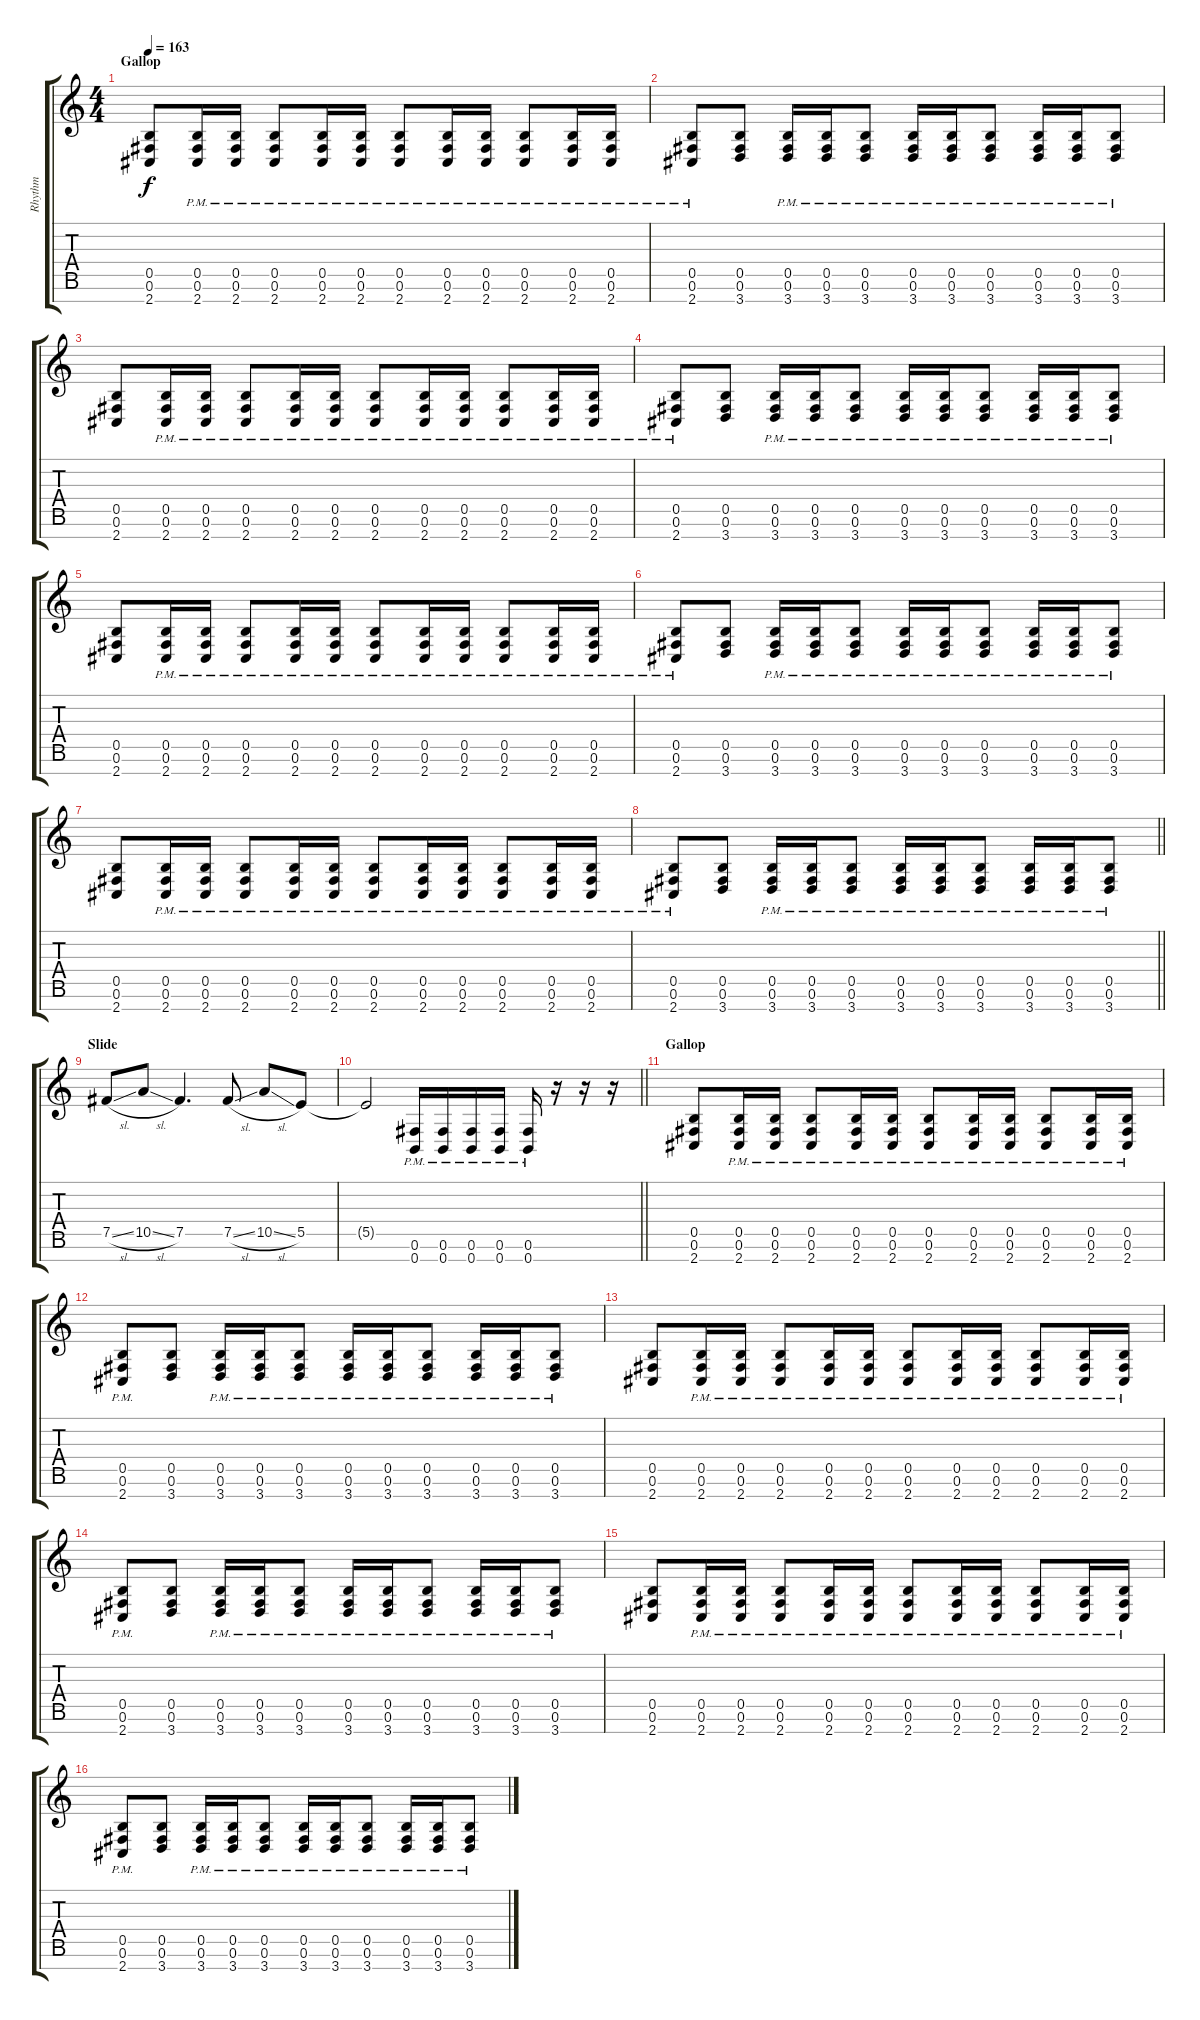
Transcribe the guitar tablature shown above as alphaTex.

\track ("Rhythm" "Rhythm") {instrument distortionguitar}
\staff {score tabs}
\tuning (Gb4 Db4 Ab3 E3 B2 Gb2 B1) {hide}
\ts (4 4)
\section ("" "Gallop")
\tempo 163
\clef g2
\ks c
(0.5 0.6 2.7).8{dy f} (0.5{pm} 0.6{pm} 2.7{pm}).16 (0.5{pm} 0.6{pm} 2.7{pm}).16 (0.5{pm} 0.6{pm} 2.7{pm}).8 (0.5{pm} 0.6{pm} 2.7{pm}).16 (0.5{pm} 0.6{pm} 2.7{pm}).16 (0.5{pm} 0.6{pm} 2.7{pm}).8 (0.5{pm} 0.6{pm} 2.7{pm}).16 (0.5{pm} 0.6{pm} 2.7{pm}).16 (0.5{pm} 0.6{pm} 2.7{pm}).8 (0.5{pm} 0.6{pm} 2.7{pm}).16 (0.5{pm} 0.6{pm} 2.7{pm}).16 |
(0.5{pm} 0.6{pm} 2.7{pm}).8 (0.5 0.6 3.7).8 (0.5{pm} 0.6{pm} 3.7{pm}).16 (0.5{pm} 0.6{pm} 3.7{pm}).16 (0.5{pm} 0.6{pm} 3.7{pm}).8 (0.5{pm} 0.6{pm} 3.7{pm}).16 (0.5{pm} 0.6{pm} 3.7{pm}).16 (0.5{pm} 0.6{pm} 3.7{pm}).8 (0.5{pm} 0.6{pm} 3.7{pm}).16 (0.5{pm} 0.6{pm} 3.7{pm}).16 (0.5{pm} 0.6{pm} 3.7{pm}).8 |
(0.5 0.6 2.7).8 (0.5{pm} 0.6{pm} 2.7{pm}).16 (0.5{pm} 0.6{pm} 2.7{pm}).16 (0.5{pm} 0.6{pm} 2.7{pm}).8 (0.5{pm} 0.6{pm} 2.7{pm}).16 (0.5{pm} 0.6{pm} 2.7{pm}).16 (0.5{pm} 0.6{pm} 2.7{pm}).8 (0.5{pm} 0.6{pm} 2.7{pm}).16 (0.5{pm} 0.6{pm} 2.7{pm}).16 (0.5{pm} 0.6{pm} 2.7{pm}).8 (0.5{pm} 0.6{pm} 2.7{pm}).16 (0.5{pm} 0.6{pm} 2.7{pm}).16 |
(0.5{pm} 0.6{pm} 2.7{pm}).8 (0.5 0.6 3.7).8 (0.5{pm} 0.6{pm} 3.7{pm}).16 (0.5{pm} 0.6{pm} 3.7{pm}).16 (0.5{pm} 0.6{pm} 3.7{pm}).8 (0.5{pm} 0.6{pm} 3.7{pm}).16 (0.5{pm} 0.6{pm} 3.7{pm}).16 (0.5{pm} 0.6{pm} 3.7{pm}).8 (0.5{pm} 0.6{pm} 3.7{pm}).16 (0.5{pm} 0.6{pm} 3.7{pm}).16 (0.5{pm} 0.6{pm} 3.7{pm}).8 |
(0.5 0.6 2.7).8 (0.5{pm} 0.6{pm} 2.7{pm}).16 (0.5{pm} 0.6{pm} 2.7{pm}).16 (0.5{pm} 0.6{pm} 2.7{pm}).8 (0.5{pm} 0.6{pm} 2.7{pm}).16 (0.5{pm} 0.6{pm} 2.7{pm}).16 (0.5{pm} 0.6{pm} 2.7{pm}).8 (0.5{pm} 0.6{pm} 2.7{pm}).16 (0.5{pm} 0.6{pm} 2.7{pm}).16 (0.5{pm} 0.6{pm} 2.7{pm}).8 (0.5{pm} 0.6{pm} 2.7{pm}).16 (0.5{pm} 0.6{pm} 2.7{pm}).16 |
(0.5{pm} 0.6{pm} 2.7{pm}).8 (0.5 0.6 3.7).8 (0.5{pm} 0.6{pm} 3.7{pm}).16 (0.5{pm} 0.6{pm} 3.7{pm}).16 (0.5{pm} 0.6{pm} 3.7{pm}).8 (0.5{pm} 0.6{pm} 3.7{pm}).16 (0.5{pm} 0.6{pm} 3.7{pm}).16 (0.5{pm} 0.6{pm} 3.7{pm}).8 (0.5{pm} 0.6{pm} 3.7{pm}).16 (0.5{pm} 0.6{pm} 3.7{pm}).16 (0.5{pm} 0.6{pm} 3.7{pm}).8 |
(0.5 0.6 2.7).8 (0.5{pm} 0.6{pm} 2.7{pm}).16 (0.5{pm} 0.6{pm} 2.7{pm}).16 (0.5{pm} 0.6{pm} 2.7{pm}).8 (0.5{pm} 0.6{pm} 2.7{pm}).16 (0.5{pm} 0.6{pm} 2.7{pm}).16 (0.5{pm} 0.6{pm} 2.7{pm}).8 (0.5{pm} 0.6{pm} 2.7{pm}).16 (0.5{pm} 0.6{pm} 2.7{pm}).16 (0.5{pm} 0.6{pm} 2.7{pm}).8 (0.5{pm} 0.6{pm} 2.7{pm}).16 (0.5{pm} 0.6{pm} 2.7{pm}).16 |
\barLineRight lightlight
(0.5{pm} 0.6{pm} 2.7{pm}).8 (0.5 0.6 3.7).8 (0.5{pm} 0.6{pm} 3.7{pm}).16 (0.5{pm} 0.6{pm} 3.7{pm}).16 (0.5{pm} 0.6{pm} 3.7{pm}).8 (0.5{pm} 0.6{pm} 3.7{pm}).16 (0.5{pm} 0.6{pm} 3.7{pm}).16 (0.5{pm} 0.6{pm} 3.7{pm}).8 (0.5{pm} 0.6{pm} 3.7{pm}).16 (0.5{pm} 0.6{pm} 3.7{pm}).16 (0.5{pm} 0.6{pm} 3.7{pm}).8 |
\section ("" "Slide")
7.5{sl}.8 10.5{sl}.8 7.5.4{d} 7.5{sl}.8 10.5{sl}.8 5.5.8 |
\barLineRight lightlight
5.5{t}.2 (0.6{pm} 0.7{pm}).16 (0.6{pm} 0.7{pm}).16 (0.6{pm} 0.7{pm}).16 (0.6{pm} 0.7{pm}).16 (0.6{pm} 0.7{pm}).16 r.16 r.16 r.16 |
\section ("" "Gallop")
(0.5 0.6 2.7).8 (0.5{pm} 0.6{pm} 2.7{pm}).16 (0.5{pm} 0.6{pm} 2.7{pm}).16 (0.5{pm} 0.6{pm} 2.7{pm}).8 (0.5{pm} 0.6{pm} 2.7{pm}).16 (0.5{pm} 0.6{pm} 2.7{pm}).16 (0.5{pm} 0.6{pm} 2.7{pm}).8 (0.5{pm} 0.6{pm} 2.7{pm}).16 (0.5{pm} 0.6{pm} 2.7{pm}).16 (0.5{pm} 0.6{pm} 2.7{pm}).8 (0.5{pm} 0.6{pm} 2.7{pm}).16 (0.5{pm} 0.6{pm} 2.7{pm}).16 |
(0.5{pm} 0.6{pm} 2.7{pm}).8 (0.5 0.6 3.7).8 (0.5{pm} 0.6{pm} 3.7{pm}).16 (0.5{pm} 0.6{pm} 3.7{pm}).16 (0.5{pm} 0.6{pm} 3.7{pm}).8 (0.5{pm} 0.6{pm} 3.7{pm}).16 (0.5{pm} 0.6{pm} 3.7{pm}).16 (0.5{pm} 0.6{pm} 3.7{pm}).8 (0.5{pm} 0.6{pm} 3.7{pm}).16 (0.5{pm} 0.6{pm} 3.7{pm}).16 (0.5{pm} 0.6{pm} 3.7{pm}).8 |
(0.5 0.6 2.7).8 (0.5{pm} 0.6{pm} 2.7{pm}).16 (0.5{pm} 0.6{pm} 2.7{pm}).16 (0.5{pm} 0.6{pm} 2.7{pm}).8 (0.5{pm} 0.6{pm} 2.7{pm}).16 (0.5{pm} 0.6{pm} 2.7{pm}).16 (0.5{pm} 0.6{pm} 2.7{pm}).8 (0.5{pm} 0.6{pm} 2.7{pm}).16 (0.5{pm} 0.6{pm} 2.7{pm}).16 (0.5{pm} 0.6{pm} 2.7{pm}).8 (0.5{pm} 0.6{pm} 2.7{pm}).16 (0.5{pm} 0.6{pm} 2.7{pm}).16 |
(0.5{pm} 0.6{pm} 2.7{pm}).8 (0.5 0.6 3.7).8 (0.5{pm} 0.6{pm} 3.7{pm}).16 (0.5{pm} 0.6{pm} 3.7{pm}).16 (0.5{pm} 0.6{pm} 3.7{pm}).8 (0.5{pm} 0.6{pm} 3.7{pm}).16 (0.5{pm} 0.6{pm} 3.7{pm}).16 (0.5{pm} 0.6{pm} 3.7{pm}).8 (0.5{pm} 0.6{pm} 3.7{pm}).16 (0.5{pm} 0.6{pm} 3.7{pm}).16 (0.5{pm} 0.6{pm} 3.7{pm}).8 |
(0.5 0.6 2.7).8 (0.5{pm} 0.6{pm} 2.7{pm}).16 (0.5{pm} 0.6{pm} 2.7{pm}).16 (0.5{pm} 0.6{pm} 2.7{pm}).8 (0.5{pm} 0.6{pm} 2.7{pm}).16 (0.5{pm} 0.6{pm} 2.7{pm}).16 (0.5{pm} 0.6{pm} 2.7{pm}).8 (0.5{pm} 0.6{pm} 2.7{pm}).16 (0.5{pm} 0.6{pm} 2.7{pm}).16 (0.5{pm} 0.6{pm} 2.7{pm}).8 (0.5{pm} 0.6{pm} 2.7{pm}).16 (0.5{pm} 0.6{pm} 2.7{pm}).16 |
(0.5{pm} 0.6{pm} 2.7{pm}).8 (0.5 0.6 3.7).8 (0.5{pm} 0.6{pm} 3.7{pm}).16 (0.5{pm} 0.6{pm} 3.7{pm}).16 (0.5{pm} 0.6{pm} 3.7{pm}).8 (0.5{pm} 0.6{pm} 3.7{pm}).16 (0.5{pm} 0.6{pm} 3.7{pm}).16 (0.5{pm} 0.6{pm} 3.7{pm}).8 (0.5{pm} 0.6{pm} 3.7{pm}).16 (0.5{pm} 0.6{pm} 3.7{pm}).16 (0.5{pm} 0.6{pm} 3.7{pm}).8
